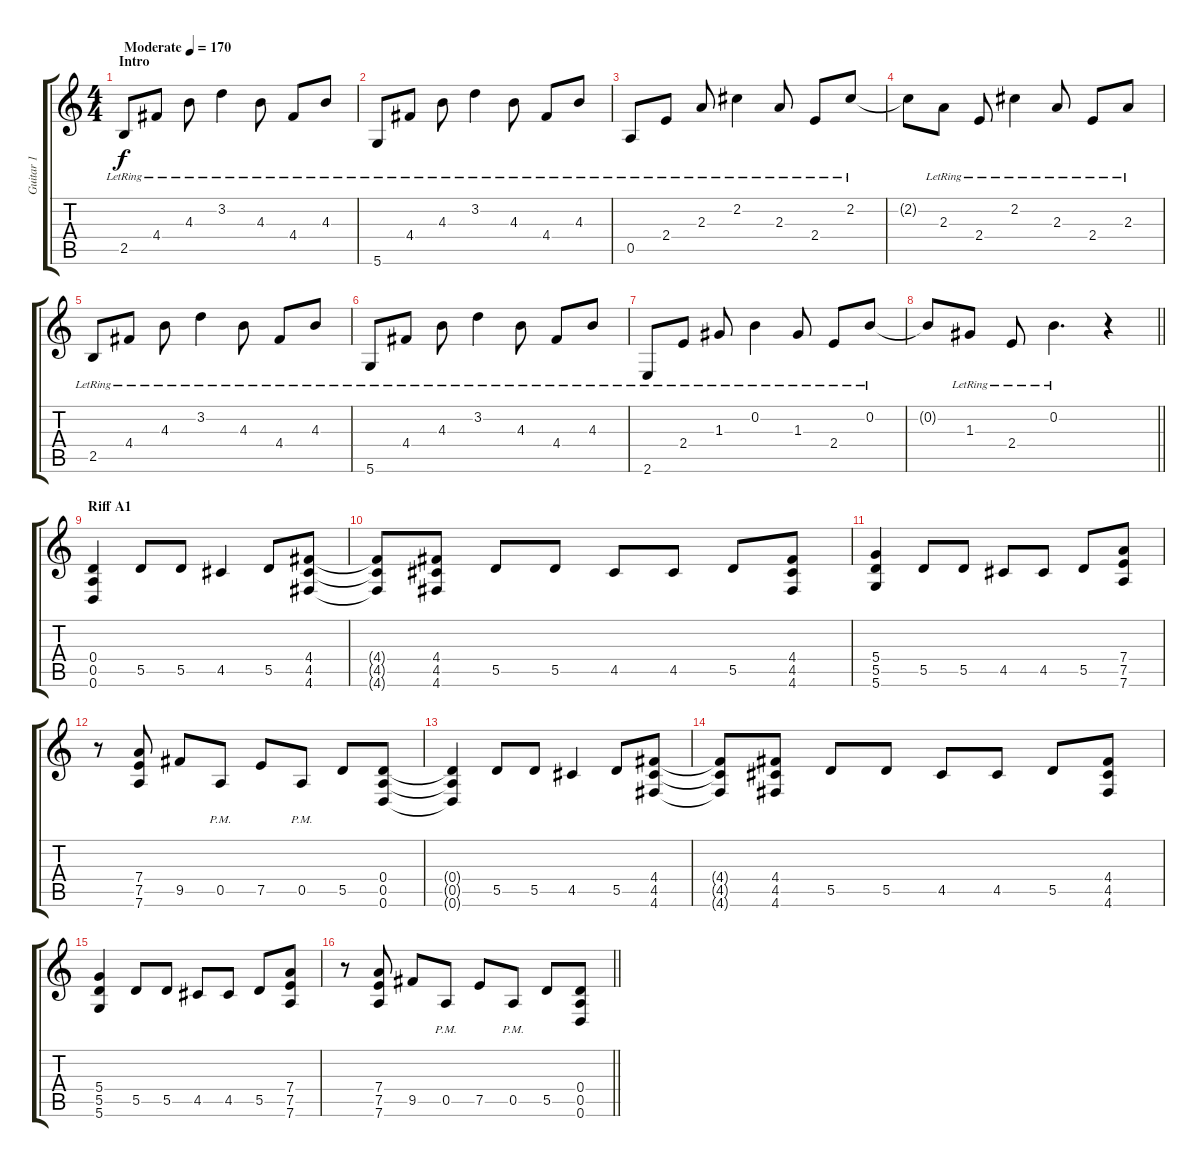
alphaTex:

\track ("Guitar 1" "Guitar 1") {instrument overdrivenguitar}
\staff {score tabs}
\tuning (E4 B3 G3 D3 A2 D2) {hide}
\ts (4 4)
\section ("" "Intro ")
\tempo (170 "Moderate")
\clef g2
\ks c
2.5{lr}.8{dy f instrument acousticguitarnylon} 4.4{lr}.8 4.3{lr}.8 3.2{lr}.4 4.3{lr}.8 4.4{lr}.8 4.3{lr}.8 |
5.6{lr}.8 4.4{lr}.8 4.3{lr}.8 3.2{lr}.4 4.3{lr}.8 4.4{lr}.8 4.3{lr}.8 |
0.5{lr}.8 2.4{lr}.8 2.3{lr}.8 2.2{lr}.4 2.3{lr}.8 2.4{lr}.8 2.2{lr}.8 |
2.2{t}.8 2.3{lr}.8 2.4{lr}.8 2.2{lr}.4 2.3{lr}.8 2.4{lr}.8 2.3{lr}.8 |
2.5{lr}.8 4.4{lr}.8 4.3{lr}.8 3.2{lr}.4 4.3{lr}.8 4.4{lr}.8 4.3{lr}.8 |
5.6{lr}.8 4.4{lr}.8 4.3{lr}.8 3.2{lr}.4 4.3{lr}.8 4.4{lr}.8 4.3{lr}.8 |
2.6{lr}.8 2.4{lr}.8 1.3{lr}.8 0.2{lr}.4 1.3{lr}.8 2.4{lr}.8 0.2{lr}.8 |
\barLineRight lightlight
0.2{t}.8 1.3{lr}.8 2.4{lr}.8 0.2{lr}.4{d} r.4 |
\section ("" "Riff A1")
(0.4 0.5 0.6).4{instrument overdrivenguitar} 5.5.8 5.5.8 4.5.4 5.5.8 (4.4 4.5 4.6).8 |
(4.4{t} 4.5{t} 4.6{t}).8 (4.4 4.5 4.6).8 5.5.8 5.5.8 4.5.8 4.5.8 5.5.8 (4.4 4.5 4.6).8 |
(5.4 5.5 5.6).4 5.5.8 5.5.8 4.5.8 4.5.8 5.5.8 (7.4 7.5 7.6).8 |
r.8 (7.4 7.5 7.6).8 9.5.8 0.5{pm}.8 7.5.8 0.5{pm}.8 5.5.8 (0.4 0.5 0.6).8 |
(0.4{t} 0.5{t} 0.6{t}).4 5.5.8 5.5.8 4.5.4 5.5.8 (4.4 4.5 4.6).8 |
(4.4{t} 4.5{t} 4.6{t}).8 (4.4 4.5 4.6).8 5.5.8 5.5.8 4.5.8 4.5.8 5.5.8 (4.4 4.5 4.6).8 |
(5.4 5.5 5.6).4 5.5.8 5.5.8 4.5.8 4.5.8 5.5.8 (7.4 7.5 7.6).8 |
\barLineRight lightlight
r.8 (7.4 7.5 7.6).8 9.5.8 0.5{pm}.8 7.5.8 0.5{pm}.8 5.5.8 (0.4 0.5 0.6).8
